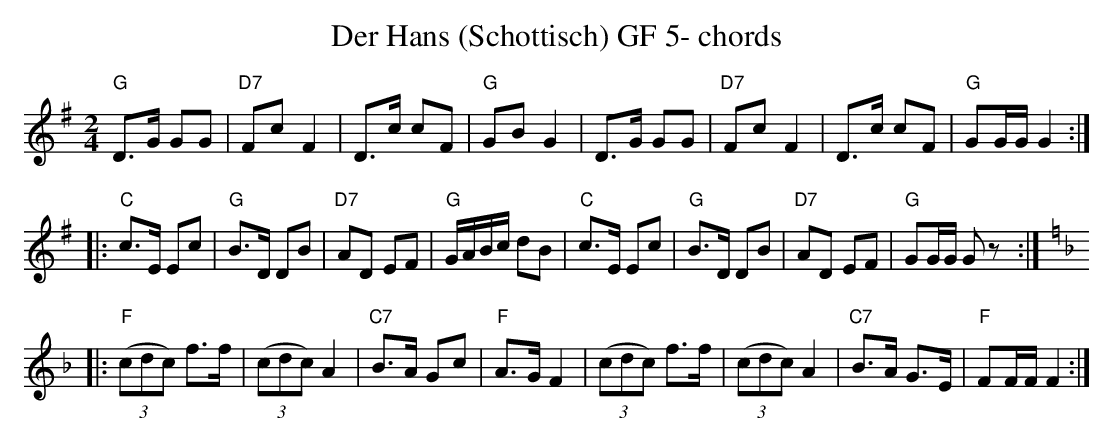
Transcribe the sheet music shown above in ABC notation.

X:1
T:Der Hans (Schottisch) GF 5- chords
M:2/4
L:1/8
K:G %%MIDI gchordon
"G"D>G GG | "D7"FcF2 | D>c cF | "G"GBG2 | D>G GG | "D7"FcF2 | D>c cF | "G"GG/2G/2 G2 :|
|: "C"c>E Ec | "G"B>D DB | "D7"AD EF | "G"G/2A/2B/2c/2 dB | "C"c>E Ec | "G"B>D DB | "D7"AD EF | "G"GG/2G/2 Gz :|
|: [K:F] "F"((3cdc) f>f | ((3cdc) A2 | "C7"B>A Gc | "F"A>GF2 | ((3cdc) f>f | ((3cdc) A2 | "C7"B>A G>E | "F"FF/2F/2 F2 :|
